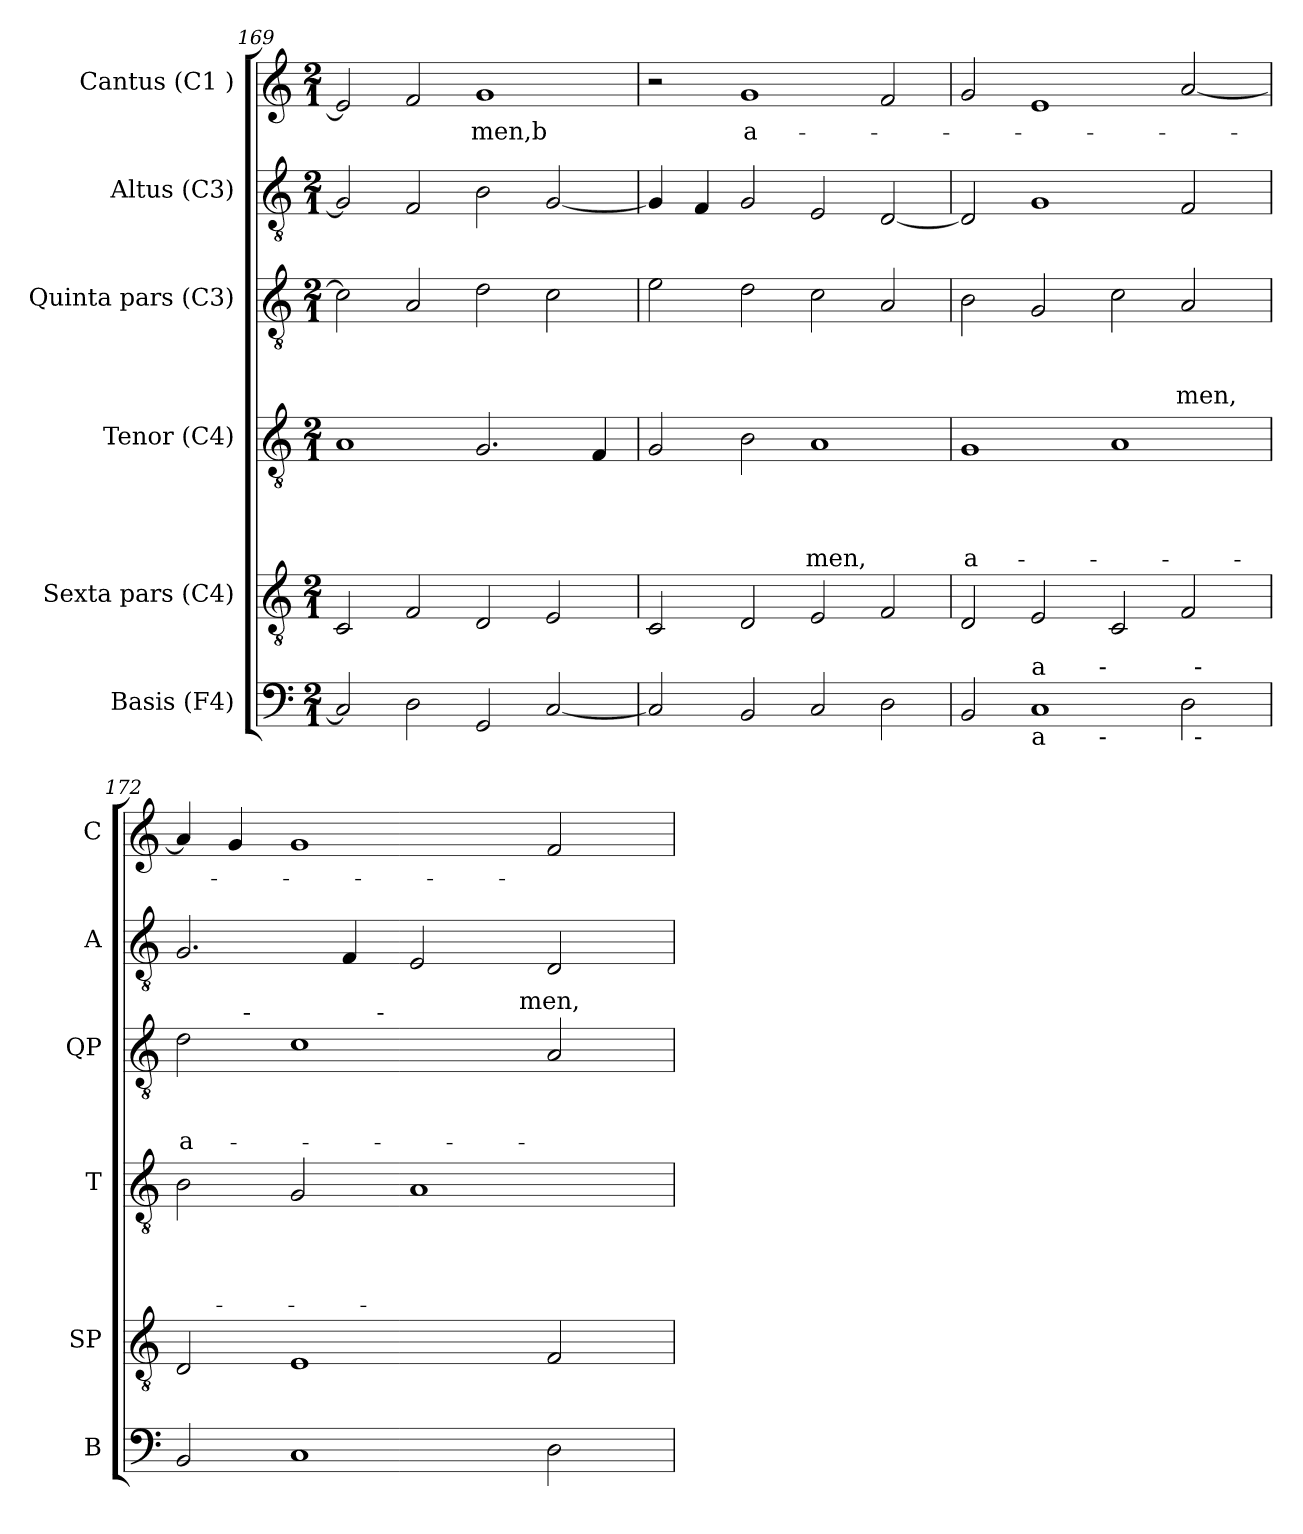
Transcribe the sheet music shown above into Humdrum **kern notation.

**kern	**kern	**kern	**text	**text	**text	**text	**kern	**text	**text	**text	**kern	**kern	**text
*part6	*part5	*part4	*part4	*part4	*part4	*part4	*part3	*part3	*part3	*part3	*part2	*part1	*part1
*staff6	*staff5	*staff4	*staff4	*staff4	*staff4	*staff4	*staff3	*staff3	*staff3	*staff3	*staff2	*staff1	*staff1
*I"Basis (F4)	*I"Sexta pars (C4)	*I"Tenor (C4)	*	*	*	*	*I"Quinta pars (C3)	*	*	*	*I"Altus (C3)	*I"Cantus (C1 )	*
*I'B	*I'SP	*I'T	*	*	*	*	*I'QP	*	*	*	*I'A	*I'C	*
*clefF4	*clefGv2	*clefGv2	*	*	*	*	*clefGv2	*	*	*	*clefGv2	*clefG2	*
*k[]	*k[]	*k[]	*	*	*	*	*k[]	*	*	*	*k[]	*k[]	*
*C:	*C:	*C:	*	*	*	*	*C:	*	*	*	*C:	*C:	*
*M2/1	*M2/1	*M2/1	*	*	*	*	*M2/1	*	*	*	*M2/1	*M2/1	*
=169	=169	=169	=169	=169	=169	=169	=169	=169	=169	=169	=169	=169	=169
2C/]	2C/	1A	.	.	.	.	2c\]	.	.	.	2G/]	2e/]	.
2D\	2F/	.	.	.	.	.	2A/	.	.	.	2F/	2f/	.
!	!	!	!	!	!	!	!	!	!	!	!	!	!LO:LY:b:rj
2GG/	2D/	2.G/	.	.	.	.	2d\	.	.	.	2B\	1g	-men,b
[<2C/	2E/	.	.	.	.	.	2c\	.	.	.	[<2G/	.	.
.	.	4F/	.	.	.	.	.	.	.	.	.	.	.
=170	=170	=170	=170	=170	=170	=170	=170	=170	=170	=170	=170	=170	=170
2C/]	2C/	2G/	.	.	.	.	2e\	.	.	.	4G/]	2r	.
.	.	.	.	.	.	.	.	.	.	.	4F/	.	.
!	!	!	!	!	!	!	!	!	!	!	!	!	!LO:LY:b:rj
2BB/	2D/	2B\	.	.	.	.	2d\	.	.	.	2G/	1g	a-
!	!	!	!	!	!	!LO:LY:b	!	!	!	!	!	!	!
2C/	2E/	1A	.	.	.	-men,	2c\	.	.	.	2E/	.	.
2D\	2F/	.	.	.	.	.	2A/	.	.	.	[<2D/	2f/	.
=171	=171	=171	=171	=171	=171	=171	=171	=171	=171	=171	=171	=171	=171
!LO:TX:b:t=men,	!	!	!	!	!	!	!	!	!	!	!	!	!
!LO:TX:a:t=men,	!	!	!	!	!	!	!	!	!	!	!	!	!
!	!	!	!	!	!	!LO:LY:b:rj	!	!	!	!	!	!	!
*^	*	*	*	*	*	*	*	*	*	*	*	*	*
*	*^	*	*	*	*	*	*	*	*	*	*	*	*	*
2BB/	2ryy	1ryy	2D/	1G	.	.	.	a-	2B\	.	.	.	2D/]	2g/	.
!LO:TX:b:t=a	!	!	!	!	!	!	!	!	!	!	!	!	!	!	!
!LO:TX:a:t=a	!	!	!	!	!	!	!	!	!	!	!	!	!	!	!
1C	4...ryy	.	2E/	.	.	.	.	.	2G/	.	.	.	1G	1e	.
!	!LO:TX:b:t=-	!	!	!	!	!	!	!	!	!	!	!	!	!	!
!	!LO:TX:a:t=-	!	!	!	!	!	!	!	!	!	!	!	!	!	!
.	1ryy	.	.	.	.	.	.	.	.	.	.	.	.	.	.
.	.	2ryy	2C/	1A	.	.	.	.	2c\	.	.	.	.	.	.
!	!	!	!	!	!	!	!	!	!	!	!	!LO:LY:b	!	!	!
2D\	.	32ryy	2F/	.	.	.	.	.	2A/	.	.	-men,	2F/	[<2a/	.
!	!	!LO:TX:b:t=-	!	!	!	!	!	!	!	!	!	!	!	!	!
!	!	!LO:TX:a:t=-	!	!	!	!	!	!	!	!	!	!	!	!	!
.	.	4...ryy	.	.	.	.	.	.	.	.	.	.	.	.	.
.	32ryy	.	.	.	.	.	.	.	.	.	.	.	.	.	.
!!LO:LB:g=z
=172	=172	=172	=172	=172	=172	=172	=172	=172	=172	=172	=172	=172	=172	=172	=172
!	!	!	!	!	!	!	!	!	!	!	!	!LO:LY:b	!	!	!
*	*	*	*	*	*	*	*	*	*^	*	*	*	*	*	*
*	*	*	*	*	*	*	*	*	*	*^	*	*	*	*	*	*
*v	*v	*v	*	*	*	*	*	*	*	*	*^	*	*	*	*	*	*
2BB/	2D/	2B\	.	.	.	.	2d\	4ryy	2..ryy	1ryy	.	.	a-	2.G/	4a/]	.
.	.	.	.	.	.	.	.	32ryy	.	.	.	.	.	.	4g/	.
!	!	!	!	!	!	!	!	!LO:TX:a:t=-	!	!	!	!	!	!	!	!
.	.	.	.	.	.	.	.	1ryy	.	.	.	.	.	.	.	.
1C	1E	2G/	.	.	.	.	1c	.	.	.	.	.	.	.	1g	.
.	.	.	.	.	.	.	.	.	.	.	.	.	.	4F/	.	.
!	!	!	!	!	!	!	!	!	!LO:TX:a:t=-	!	!	!	!	!	!	!
.	.	.	.	.	.	.	.	.	1ryy	.	.	.	.	.	.	.
.	.	1A	.	.	.	.	.	.	.	4ryy	.	.	.	2E/	.	.
.	.	.	.	.	.	.	.	.	.	8ryy	.	.	.	.	.	.
.	.	.	.	.	.	.	.	2ryy	.	.	.	.	.	.	.	.
.	.	.	.	.	.	.	.	.	.	32ryy	.	.	.	.	.	.
!	!	!	!	!	!	!	!	!	!	!LO:TX:a:t=men,	!	!	!	!	!	!
.	.	.	.	.	.	.	.	.	.	2ryy	.	.	.	.	.	.
2D\	2F/	.	.	.	.	.	2A/	.	.	.	.	.	.	2D/	2f/	.
.	.	.	.	.	.	.	.	8..ryy	.	.	.	.	.	.	.	.
.	.	.	.	.	.	.	.	.	8ryy	.	.	.	.	.	.	.
.	.	.	.	.	.	.	.	.	.	16.ryy	.	.	.	.	.	.
*	*	*	*	*	*	*	*v	*v	*v	*v	*	*	*	*	*	*
=	=	=	=	=	=	=	=	=	=	=	=	=	=
*-	*-	*-	*-	*-	*-	*-	*-	*-	*-	*-	*-	*-	*-
